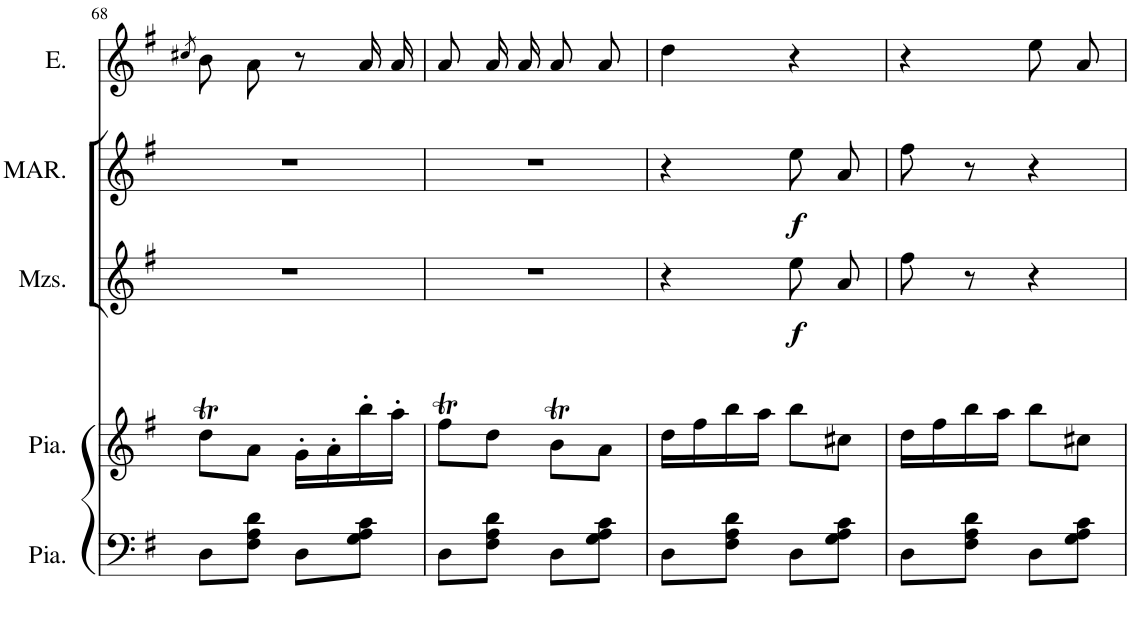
**kern	**kern	**kern	**dynam	**kern	**dynam	**kern
*part5	*part4	*part3	*part3	*part2	*part2	*part1
*staff5	*staff4	*staff3	*staff3	*staff2	*staff2	*staff1
*I"Piano	*I"Piano	*I"Mezzo-soprano	*	*I"mar	*	*I"Emma
*I'Pia.	*I'Pia.	*I'Mzs.	*	*I'MAR.	*	*I'E.
!!LO:PB:g=z
*clefF4	*clefG2	*clefG2	*	*clefG2	*	*clefG2
*	*	*Trd1c2	*	*	*	*Trd1c2
*k[f#]	*k[f#]	*k[f#]	*	*k[f#]	*	*k[f#]
*M2/4	*M2/4	*M2/4	*	*M2/4	*	*M2/4
=68	=68	=68	=68	=68	=68	=68
.	.	.	.	.	.	8qcc#X/
8D\L	8ddT\L	2r	.	2r	.	8b\L
8F#\ 8A\ 8d\J	8a\J	.	.	.	.	8a\J
8D\L	16g'\LL	.	.	.	.	8r
.	16a'\	.	.	.	.	.
8G\ 8A\ 8c\J	16bb'\	.	.	.	.	16a/LL
.	16aa'\JJ	.	.	.	.	16a/JJ
=69	=69	=69	=69	=69	=69	=69
8D\L	8ff#t\L	2r	.	2r	.	8a/L
8F#\ 8A\ 8d\J	8dd\J	.	.	.	.	16a/L
.	.	.	.	.	.	16a/JJ
8D\L	8bt\L	.	.	.	.	8a/L
8G\ 8A\ 8c\J	8a\J	.	.	.	.	8a/J
=70	=70	=70	=70	=70	=70	=70
8D\L	16dd\LL	4r	.	4r	.	4dd\
.	16ff#\	.	.	.	.	.
8F#\ 8A\ 8d\J	16bb\	.	.	.	.	.
.	16aa\JJ	.	.	.	.	.
!	!	!	!LO:DY:b	!	!LO:DY:b	!
8D\L	8bb\L	8ee\L	f	8ee\L	f	4r
8G\ 8A\ 8c\J	8cc#X\J	8a\J	.	8a\J	.	.
=71	=71	=71	=71	=71	=71	=71
8D\L	16dd\LL	8ff#\	.	8ff#\	.	4r
.	16ff#\	.	.	.	.	.
8F#\ 8A\ 8d\J	16bb\	8r	.	8r	.	.
.	16aa\JJ	.	.	.	.	.
8D\L	8bb\L	4r	.	4r	.	8ee\L
8G\ 8A\ 8c\J	8cc#X\J	.	.	.	.	8a\J
=	=	=	=	=	=	=
*-	*-	*-	*-	*-	*-	*-
